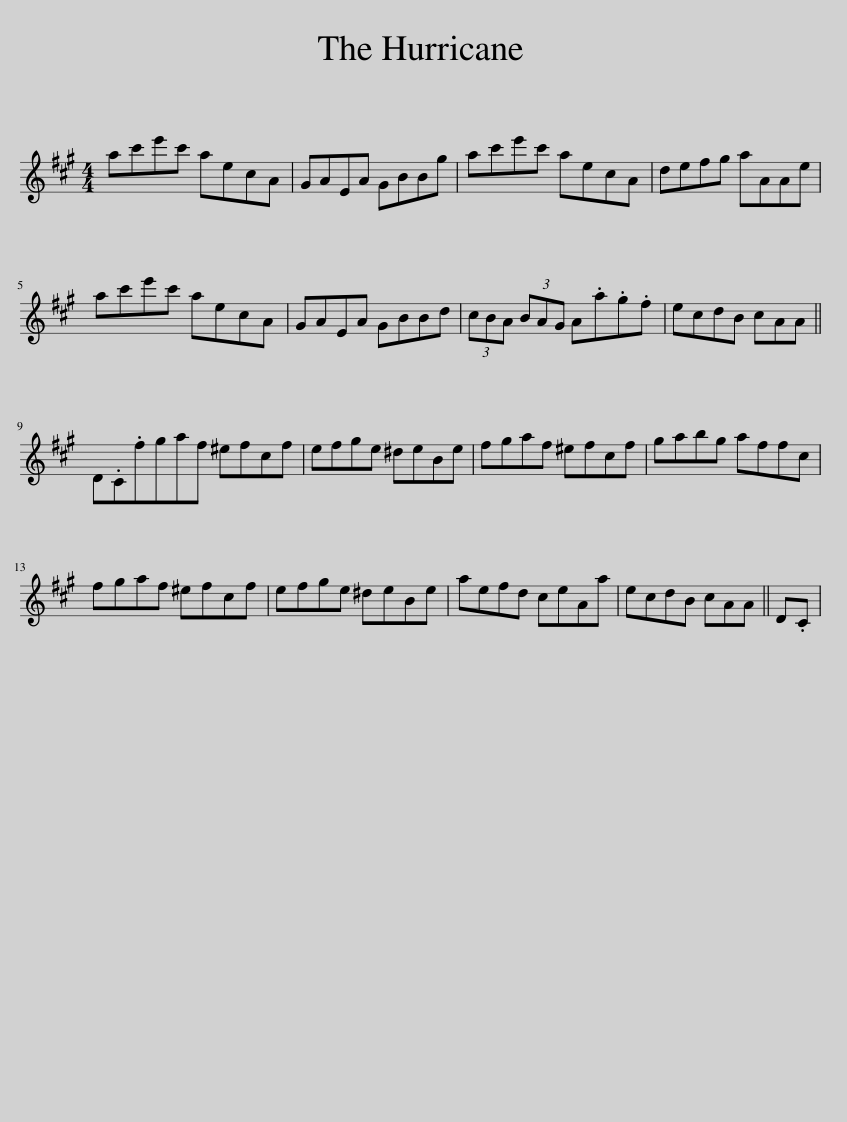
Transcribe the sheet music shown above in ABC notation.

X:1
L:1/8
M:4/4
I:linebreak $
K:A
V:1 treble
V:1
 ac'e'c' aecA | GAEA GBBg | ac'e'c' aecA | defg aAAe |$ ac'e'c' aecA | %5
 GAEA GBBd | (3cBA (3BAG A.a.g.f | ecdB cAA ||$ D.C.fgaf ^efcf | efge ^deBe | %10
 fgaf ^efcf | gabg affc |$ fgaf ^efcf | efge ^deBe | aefd ceAa | %15
 ecdB cAA || D.C | %17
